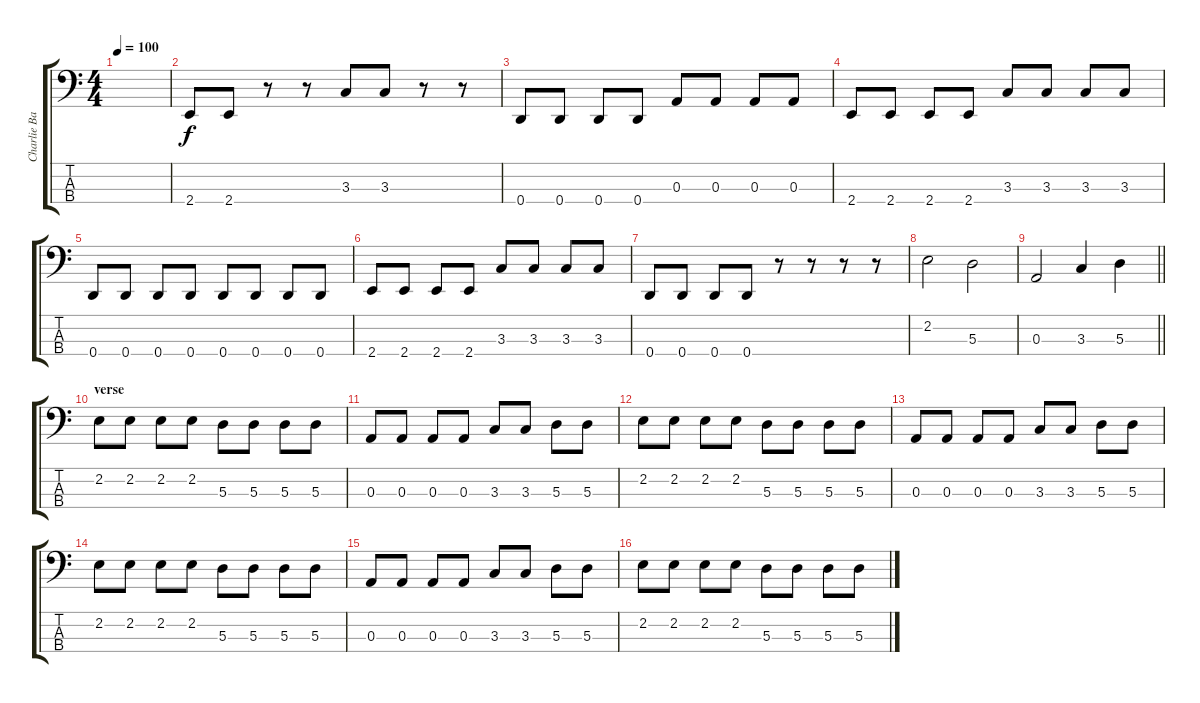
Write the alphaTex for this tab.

\track ("Charlie Bass" "Charlie Ba") {instrument electricbassfinger}
\staff {score tabs}
\tuning (G2 D2 A1 D1) {hide}
\ts (4 4)
\tempo 100
\clef f4
\ks c
|
2.4.8 2.4.8 r.8 r.8 3.3.8 3.3.8 r.8 r.8 |
0.4.8 0.4.8 0.4.8 0.4.8 0.3.8 0.3.8 0.3.8 0.3.8 |
2.4.8 2.4.8 2.4.8 2.4.8 3.3.8 3.3.8 3.3.8 3.3.8 |
0.4.8 0.4.8 0.4.8 0.4.8 0.4.8 0.4.8 0.4.8 0.4.8 |
2.4.8 2.4.8 2.4.8 2.4.8 3.3.8 3.3.8 3.3.8 3.3.8 |
0.4.8 0.4.8 0.4.8 0.4.8 r.8 r.8 r.8 r.8 |
2.2.2 5.3.2 |
\barLineRight lightlight
0.3.2 3.3.4 5.3.4 |
\section ("" "verse")
2.2.8 2.2.8 2.2.8 2.2.8 5.3.8 5.3.8 5.3.8 5.3.8 |
0.3.8 0.3.8 0.3.8 0.3.8 3.3.8 3.3.8 5.3.8 5.3.8 |
2.2.8 2.2.8 2.2.8 2.2.8 5.3.8 5.3.8 5.3.8 5.3.8 |
0.3.8 0.3.8 0.3.8 0.3.8 3.3.8 3.3.8 5.3.8 5.3.8 |
2.2.8 2.2.8 2.2.8 2.2.8 5.3.8 5.3.8 5.3.8 5.3.8 |
0.3.8 0.3.8 0.3.8 0.3.8 3.3.8 3.3.8 5.3.8 5.3.8 |
2.2.8 2.2.8 2.2.8 2.2.8 5.3.8 5.3.8 5.3.8 5.3.8
